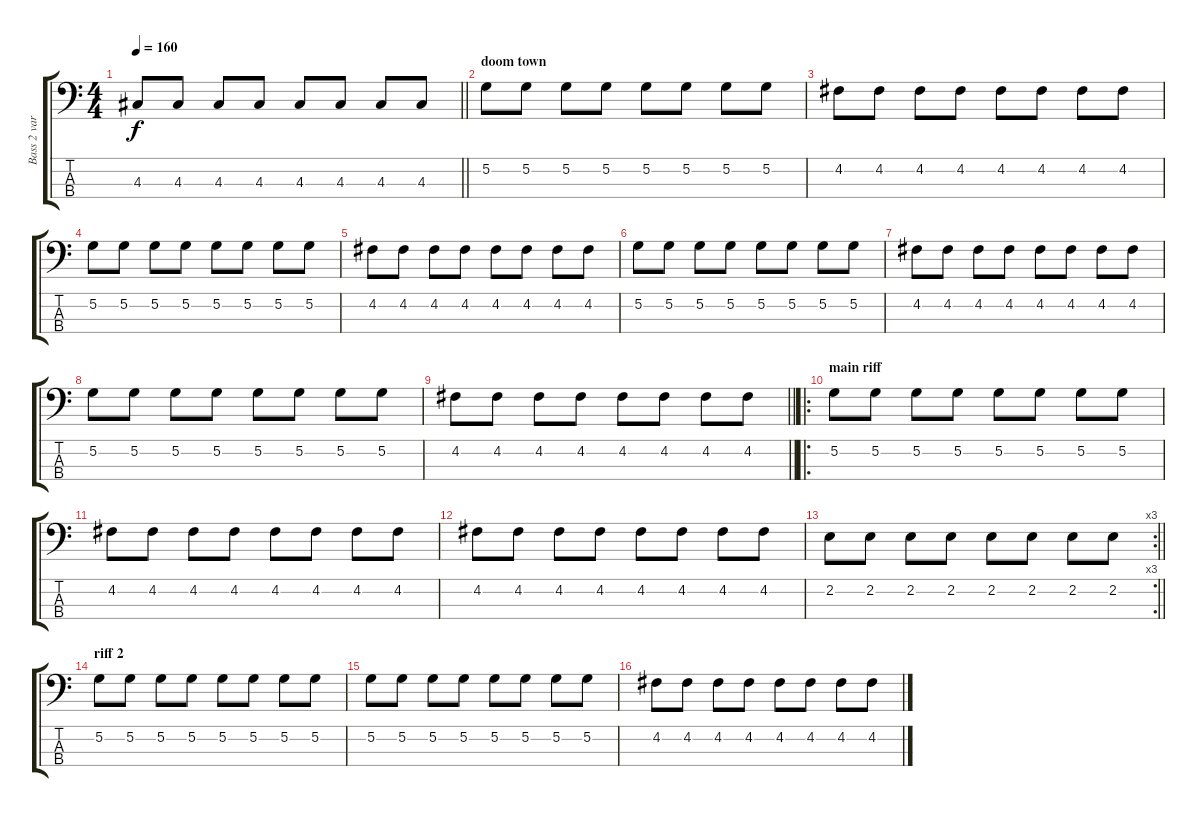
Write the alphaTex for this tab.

\track ("Bass 2 var" "Bass 2 var") {mute instrument electricbassfinger}
\staff {score tabs}
\tuning (G2 D2 A1 E1) {hide}
\ts (4 4)
\tempo 160
\clef f4
\barLineRight lightlight
\ks c
4.3.8{dy f} 4.3.8 4.3.8 4.3.8 4.3.8 4.3.8 4.3.8 4.3.8 |
\section ("" "doom town")
5.2.8 5.2.8 5.2.8 5.2.8 5.2.8 5.2.8 5.2.8 5.2.8 |
4.2.8 4.2.8 4.2.8 4.2.8 4.2.8 4.2.8 4.2.8 4.2.8 |
5.2.8 5.2.8 5.2.8 5.2.8 5.2.8 5.2.8 5.2.8 5.2.8 |
4.2.8 4.2.8 4.2.8 4.2.8 4.2.8 4.2.8 4.2.8 4.2.8 |
5.2.8 5.2.8 5.2.8 5.2.8 5.2.8 5.2.8 5.2.8 5.2.8 |
4.2.8 4.2.8 4.2.8 4.2.8 4.2.8 4.2.8 4.2.8 4.2.8 |
5.2.8 5.2.8 5.2.8 5.2.8 5.2.8 5.2.8 5.2.8 5.2.8 |
\barLineRight lightlight
4.2.8 4.2.8 4.2.8 4.2.8 4.2.8 4.2.8 4.2.8 4.2.8 |
\ro
\section ("" "main riff")
5.2.8 5.2.8 5.2.8 5.2.8 5.2.8 5.2.8 5.2.8 5.2.8 |
4.2.8 4.2.8 4.2.8 4.2.8 4.2.8 4.2.8 4.2.8 4.2.8 |
4.2.8 4.2.8 4.2.8 4.2.8 4.2.8 4.2.8 4.2.8 4.2.8 |
\rc 3
\barLineRight lightlight
2.2.8 2.2.8 2.2.8 2.2.8 2.2.8 2.2.8 2.2.8 2.2.8 |
\section ("" "riff 2")
5.2.8 5.2.8 5.2.8 5.2.8 5.2.8 5.2.8 5.2.8 5.2.8 |
5.2.8 5.2.8 5.2.8 5.2.8 5.2.8 5.2.8 5.2.8 5.2.8 |
4.2.8 4.2.8 4.2.8 4.2.8 4.2.8 4.2.8 4.2.8 4.2.8
